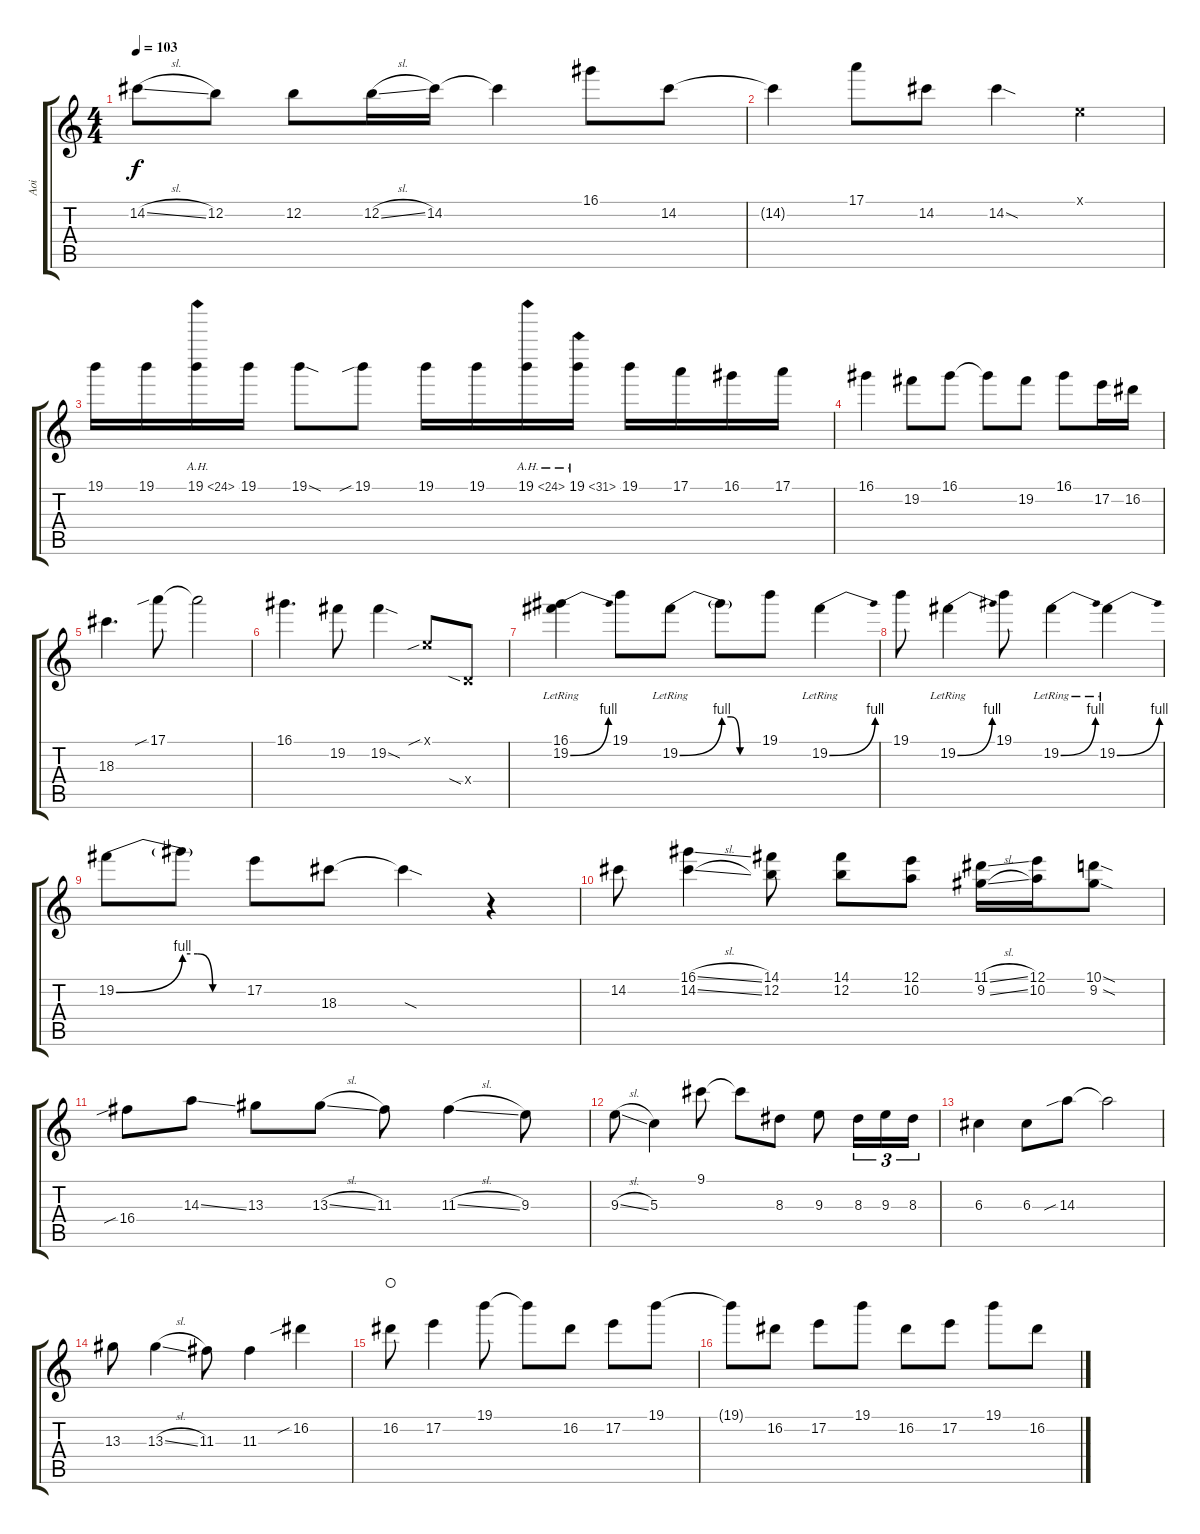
\track ("Aoi" "Aoi") {instrument acousticguitarsteel}
\staff {score tabs}
\tuning (E4 B3 G3 D3 A2 E2) {hide}
\ts (4 4)
\tempo 103
\clef g2
\ks c
14.2{sl}.8{dy f} 12.2.8 12.2.8 12.2{sl}.16 14.2.16 14.2{t}.4 16.1.8 14.2.8 |
14.2{t}.4 17.1.8 14.2.8 14.2{sod}.4 0.1{x}.4 |
19.1.16 19.1.16 19.1{ah 5}.16 19.1.16 19.1{sod}.8 19.1{sib}.8 19.1.16 19.1.16 19.1{ah 5}.16 19.1{ah 12}.16 19.1.16 17.1.16 16.1.16 17.1.16 |
16.1.4 19.2.8 16.1.8 16.1{t}.8 19.2.8 16.1.8 17.2.16 16.2.16 |
18.3.4{d} 17.1{sib}.8 17.1{t}.2 |
16.1.4{d} 19.2.8 19.2{sod}.4 0.1{sib x}.8 0.4{sia x}.8 |
(16.1{lr} 19.2{be (bend 0 0 60 4) lr}).4 19.1.8 19.2{be (bend 0 0 60 4) lr}.8 19.2{be (custom 0 4 15 4 30 0 60 0) t}.8 19.1.8 19.2{be (bend 0 0 60 4) lr}.4 |
19.1.8 19.2{be (bend 0 0 60 4) lr}.4 19.1.8 19.2{be (bend 0 0 60 4) lr}.4 19.2{be (bend 0 0 60 4) lr}.4 |
19.2{be (bend 0 0 60 4)}.8 19.2{be (custom 0 4 15 4 30 0 60 0) t}.8 17.2.8 18.3.8 18.3{sod t}.4 r.4 |
14.2.8 (16.1{sl} 14.2{sl}).4 (14.1 12.2).8 (14.1 12.2).8 (12.1 10.2).8 (11.1{sl} 9.2{sl}).16 (12.1 10.2).16 (10.1{sod} 9.2{sod}).8 |
16.4{sib}.8 14.3{ss}.8 13.3.8 13.3{sl}.8 11.3.8 11.3{sl}.4 9.3.8 |
9.3{sl}.8 5.3.4 9.1.8 9.1{t}.8 8.3.8 9.3.8 8.3.16{tu (3 2)} 9.3.16{tu (3 2)} 8.3.16{tu (3 2)} |
6.3.4 6.3.8 14.3{sib}.8 14.3{t}.2 |
13.3.8 13.3{sl}.4 11.3.8 11.3.4 16.2{sib}.4 |
16.2.8{volume 0 waho} 17.2.4 19.1.8 19.1{t}.8 16.2.8 17.2.8 19.1.8 |
19.1{t}.8 16.2.8 17.2.8 19.1.8 16.2.8 17.2.8 19.1.8 16.2.8
